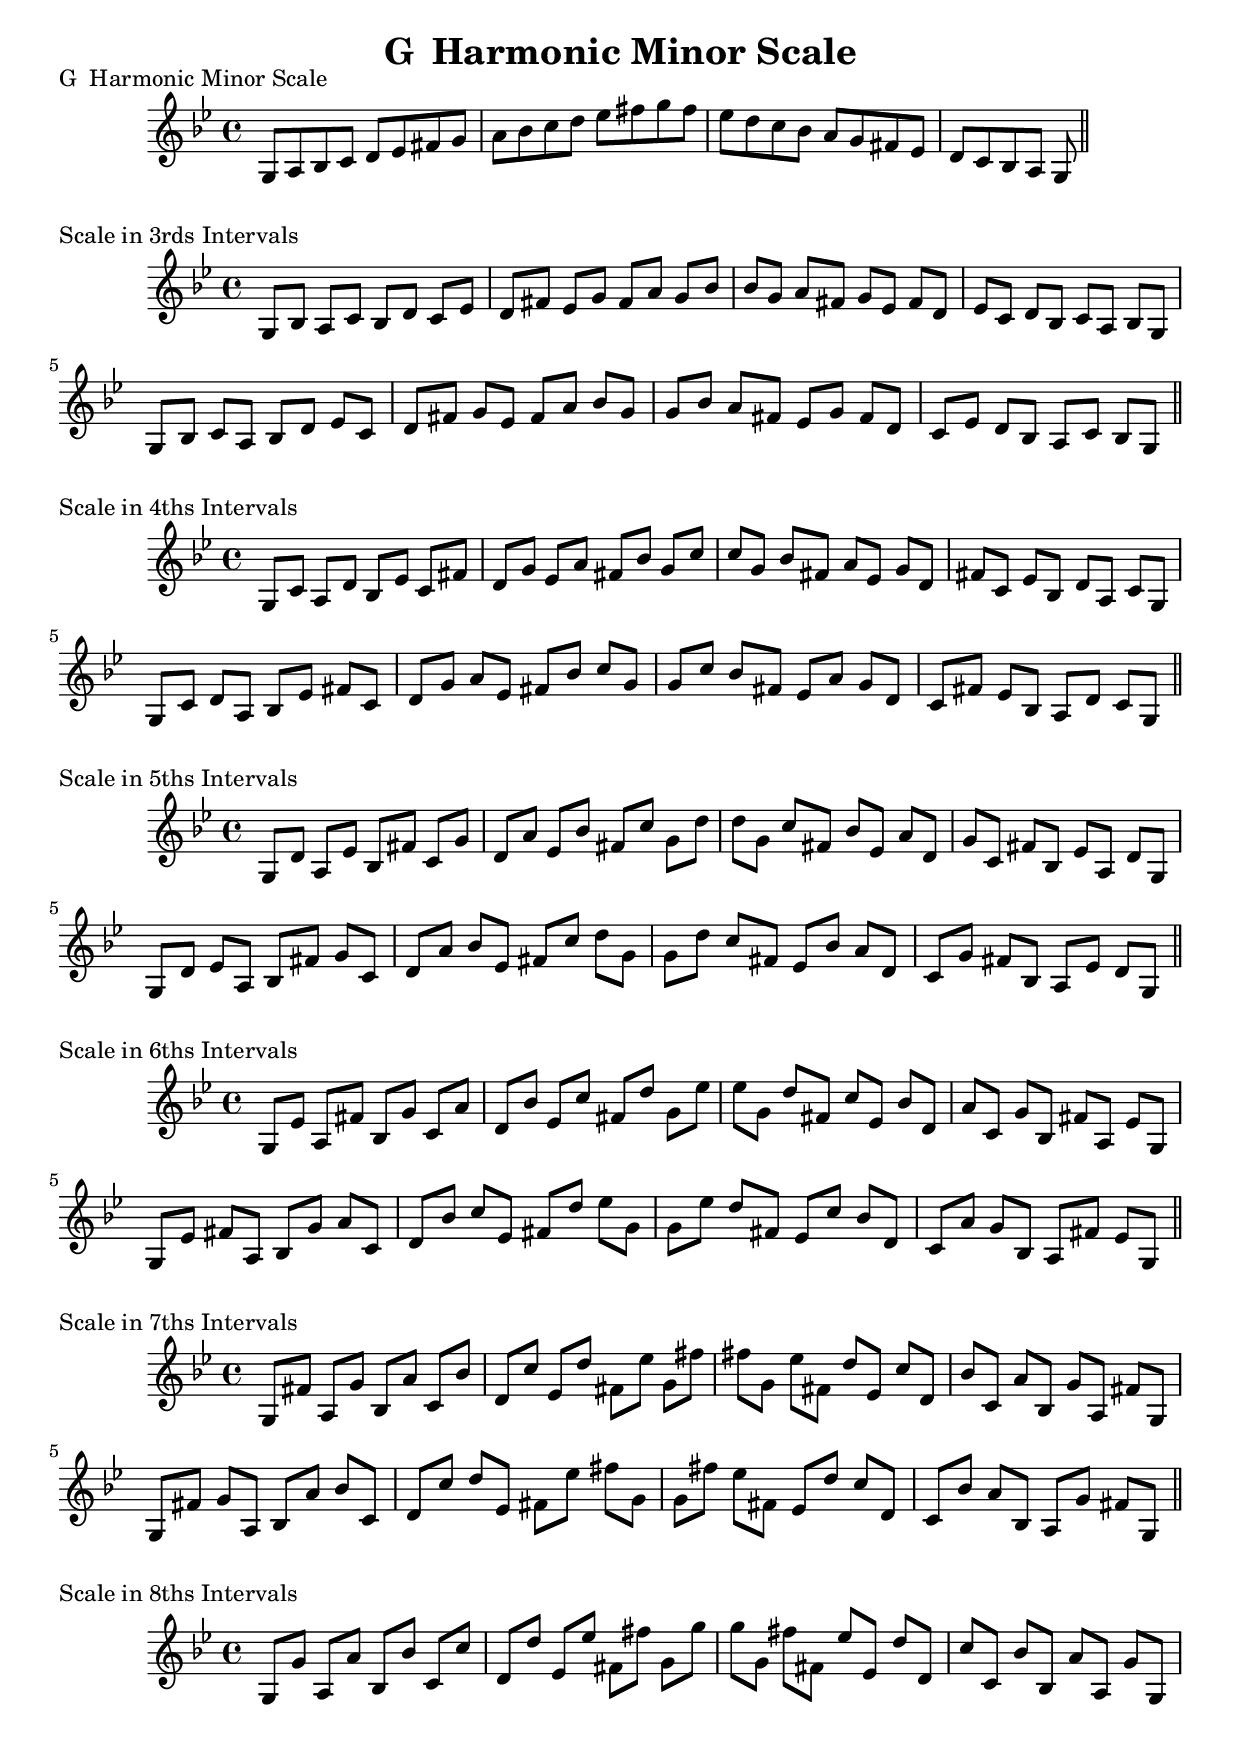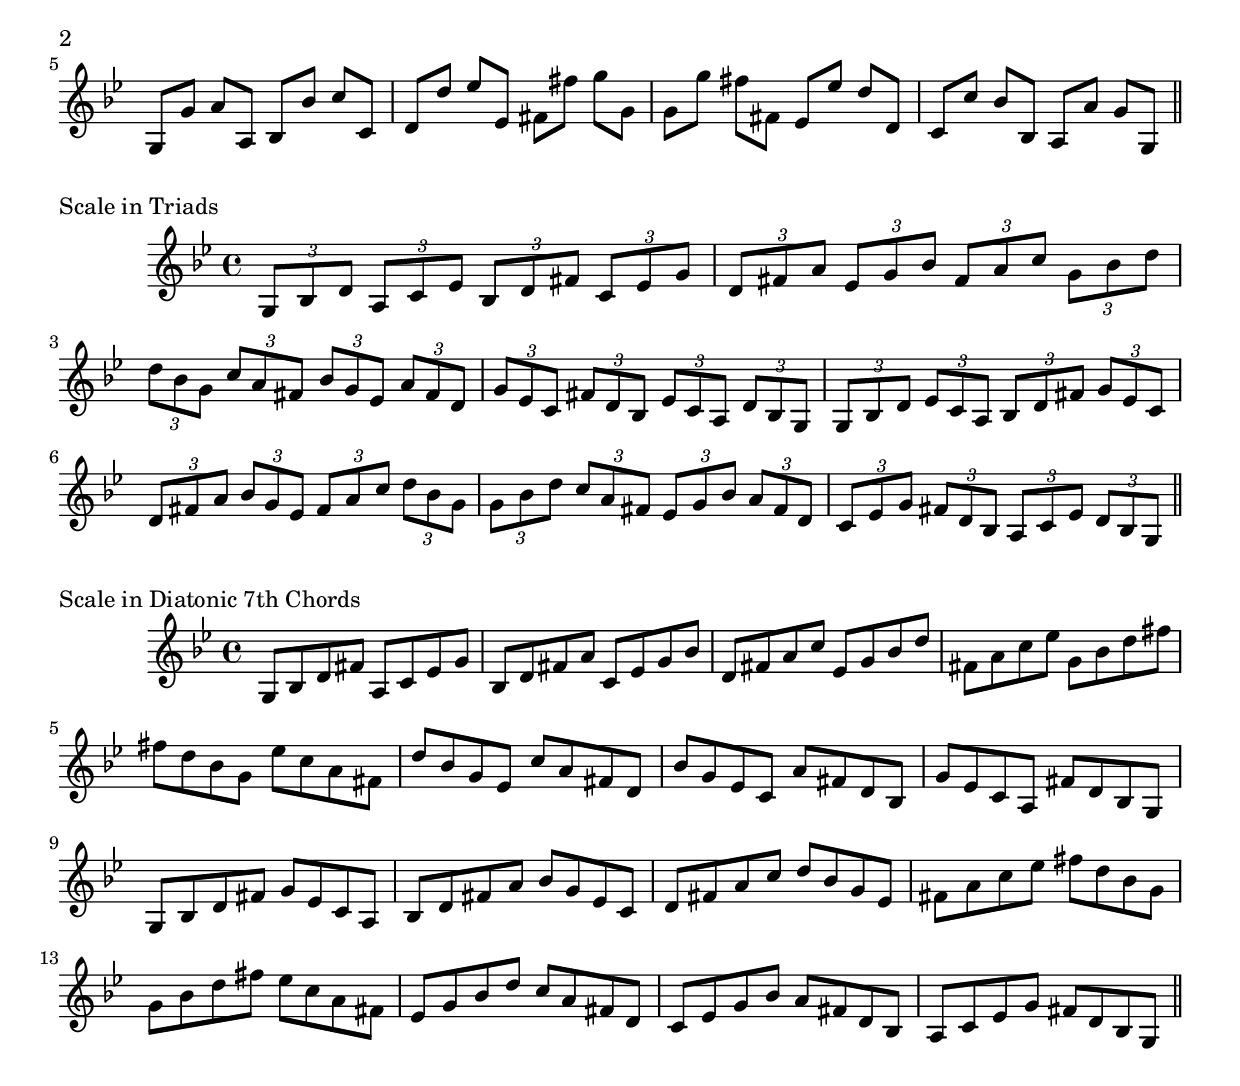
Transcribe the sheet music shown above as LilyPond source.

\version "2.18.2"

\include "scales.ly"

\header{
  title = \markup { "G" " Harmonic Minor Scale" }
}

\score {
  \transpose c g
  \new Staff \relative c {
    \key c \minor
    \CMinorHarmonicScale
    \bar "||"
  }
  \header{
    piece = \markup { "G" " Harmonic Minor Scale" }
  }
}

\score {
  \transpose c g
  \new Staff \relative c {
    \key c \minor
    \set Timing.beamExceptions = #'()
    \set Timing.baseMoment = #'(ly:make-moment 1/4)
    \set Timing.beatStructure = #'(1 1 1 1)
    \CMinorHarmonicScaleThirds
    \bar "||"
  }
  \header{
    piece = \markup { "Scale in 3rds Intervals" }
  }
}

\score {
  \transpose c g
  \new Staff \relative c {
    \key c \minor
    \set Timing.beamExceptions = #'()
    \set Timing.baseMoment = #'(ly:make-moment 1/4)
    \set Timing.beatStructure = #'(1 1 1 1)
    \CMinorHarmonicScaleFourths
    \bar "||"
  }
  \header{
    piece = \markup { "Scale in 4ths Intervals" }
  }
}

\score {
  \transpose c g
  \new Staff \relative c {
    \key c \minor
    \set Timing.beamExceptions = #'()
    \set Timing.baseMoment = #'(ly:make-moment 1/4)
    \set Timing.beatStructure = #'(1 1 1 1)
    \CMinorHarmonicScaleFifths
    \bar "||"
  }
  \header{
    piece = \markup { "Scale in 5ths Intervals" }
  }
}

\score {
  \transpose c g
  \new Staff \relative c {
    \key c \minor
    \set Timing.beamExceptions = #'()
    \set Timing.baseMoment = #'(ly:make-moment 1/4)
    \set Timing.beatStructure = #'(1 1 1 1)
    \CMinorHarmonicScaleSixths
    \bar "||"
  }
  \header{
    piece = \markup { "Scale in 6ths Intervals" }
  }
}

\score {
  \transpose c g
  \new Staff \relative c {
    \key c \minor
    \set Timing.beamExceptions = #'()
    \set Timing.baseMoment = #'(ly:make-moment 1/4)
    \set Timing.beatStructure = #'(1 1 1 1)
    \CMinorHarmonicScaleSevenths
    \bar "||"
  }
  \header{
    piece = \markup { "Scale in 7ths Intervals" }
  }
}

\score {
  \transpose c g
  \new Staff \relative c {
    \key c \minor
    \set Timing.beamExceptions = #'()
    \set Timing.baseMoment = #'(ly:make-moment 1/4)
    \set Timing.beatStructure = #'(1 1 1 1)
    \CMinorHarmonicScaleEights
    \bar "||"
  }
  \header{
    piece = \markup { "Scale in 8ths Intervals" }
  }
}

\score {
  \transpose c g
  \new Staff \relative c {
    \key c \minor
    \CMinorHarmonicScaleTriads
    \bar "||"
  }
  \header{
    piece = \markup { "Scale in Triads" }
  }
}

\score {
  \transpose c g
  \new Staff \relative c {
    \key c \minor
    \CMinorHarmonicScaleChords
    \bar "||"
  }
  \header{
    piece = \markup { "Scale in Diatonic 7th Chords" }
  }
}